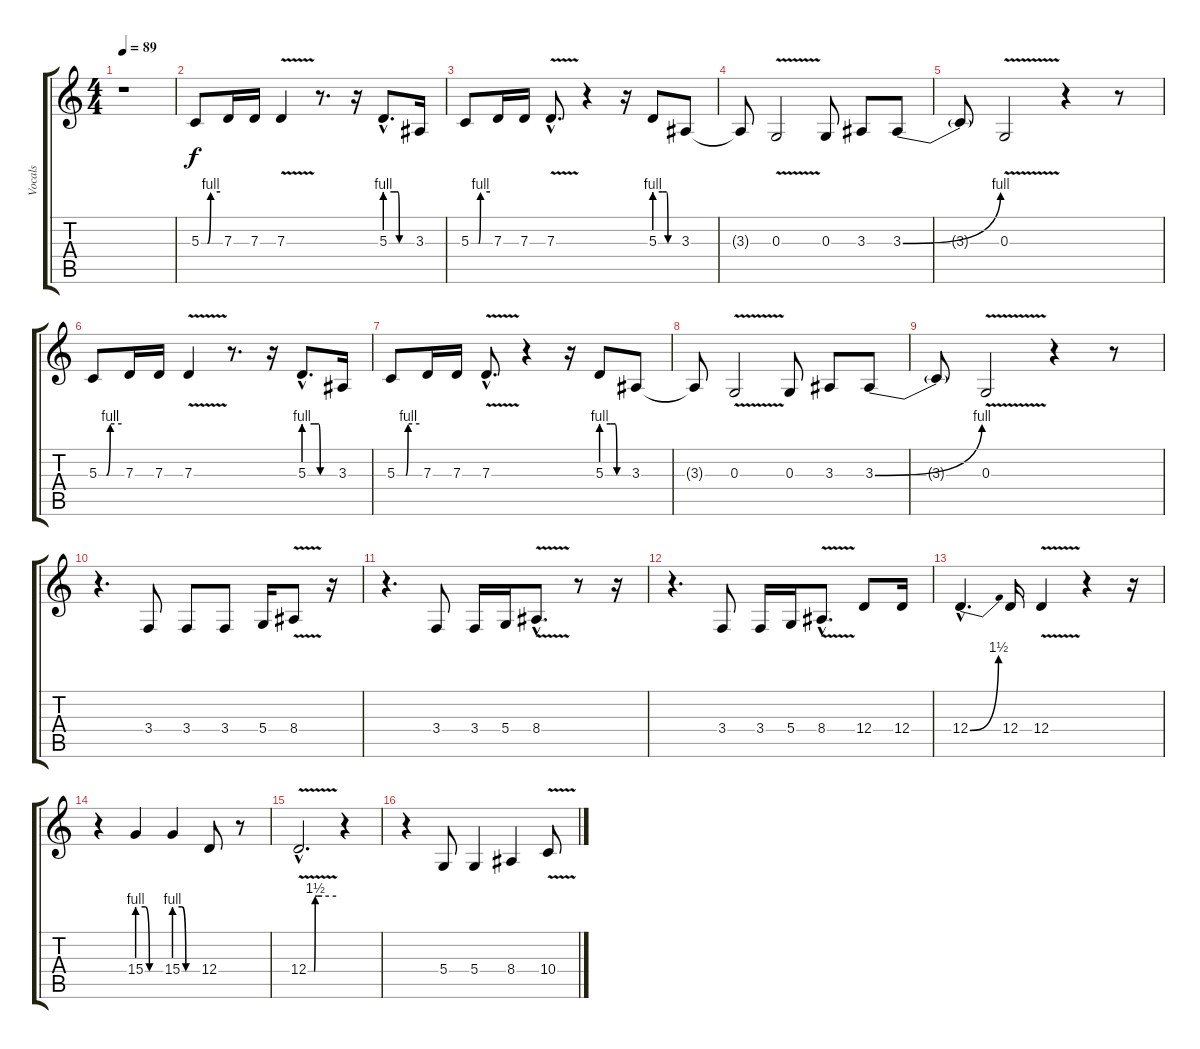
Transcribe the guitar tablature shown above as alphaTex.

\track ("Vocals" "Vocals") {instrument altosax}
\staff {score tabs}
\tuning (E4 B3 G3 D3 A2 E2) {hide}
\ts (4 4)
\tempo 89
\clef g2
\ks c
r.1{dy f} |
5.3{be (custom 0 0 20 0 30 4 60 4)}.8 7.3.16 7.3.16 7.3{v}.4 r.8{d} r.16 5.3{be (custom 0 4 20 4 29 4 32 0 35 0 49 0 60 0) hac}.8{d} 3.3.16 |
5.3{be (custom 0 0 20 0 24 0 30 4 60 4)}.8 7.3.16 7.3.16 7.3{v hac}.8{d} r.4 r.16 5.3{be (custom 0 4 20 4 31 4 35 0 49 0 60 0)}.8 3.3.8 |
3.3{t}.8 0.3{v}.2 0.3.8 3.3.8 3.3{be (bend 0 0 60 4)}.8 |
3.3{t}.8 0.3{v}.2 r.4 r.8 |
5.3{be (custom 0 0 20 0 30 4 60 4)}.8 7.3.16 7.3.16 7.3{v}.4 r.8{d} r.16 5.3{be (custom 0 4 20 4 29 4 32 0 35 0 49 0 60 0) hac}.8{d} 3.3.16 |
5.3{be (custom 0 0 20 0 24 0 30 4 60 4)}.8 7.3.16 7.3.16 7.3{v hac}.8{d} r.4 r.16 5.3{be (custom 0 4 20 4 31 4 35 0 49 0 60 0)}.8 3.3.8 |
3.3{t}.8 0.3{v}.2 0.3.8 3.3.8 3.3{be (bend 0 0 60 4)}.8 |
3.3{t}.8 0.3{v}.2 r.4 r.8 |
r.4{d} 3.4.8 3.4.8 3.4.8 5.4.16 8.4{v}.8 r.16 |
r.4{d} 3.4.8 3.4.16 5.4.16 8.4{v hac}.8{d} r.8 r.16 |
r.4{d} 3.4.8 3.4.16 5.4.16 8.4{v hac}.8{d} 12.4.8 12.4.16 |
12.4{be (bend 0 0 60 6) hac}.4{d} 12.4.16 12.4{v}.4 r.4 r.16 |
r.4 15.4{be (custom 0 4 20 4 31 0 40 0 60 0)}.4 15.4{be (custom 0 4 20 4 30 0 40 0 60 0)}.4 12.4.8 r.8 |
12.4{be (custom 0 0 8 0 13 0 15 6 20 6 30 6 60 6) v hac}.2{d} r.4 |
r.4 5.4.8 5.4.4 8.4.4 10.4{v}.8
